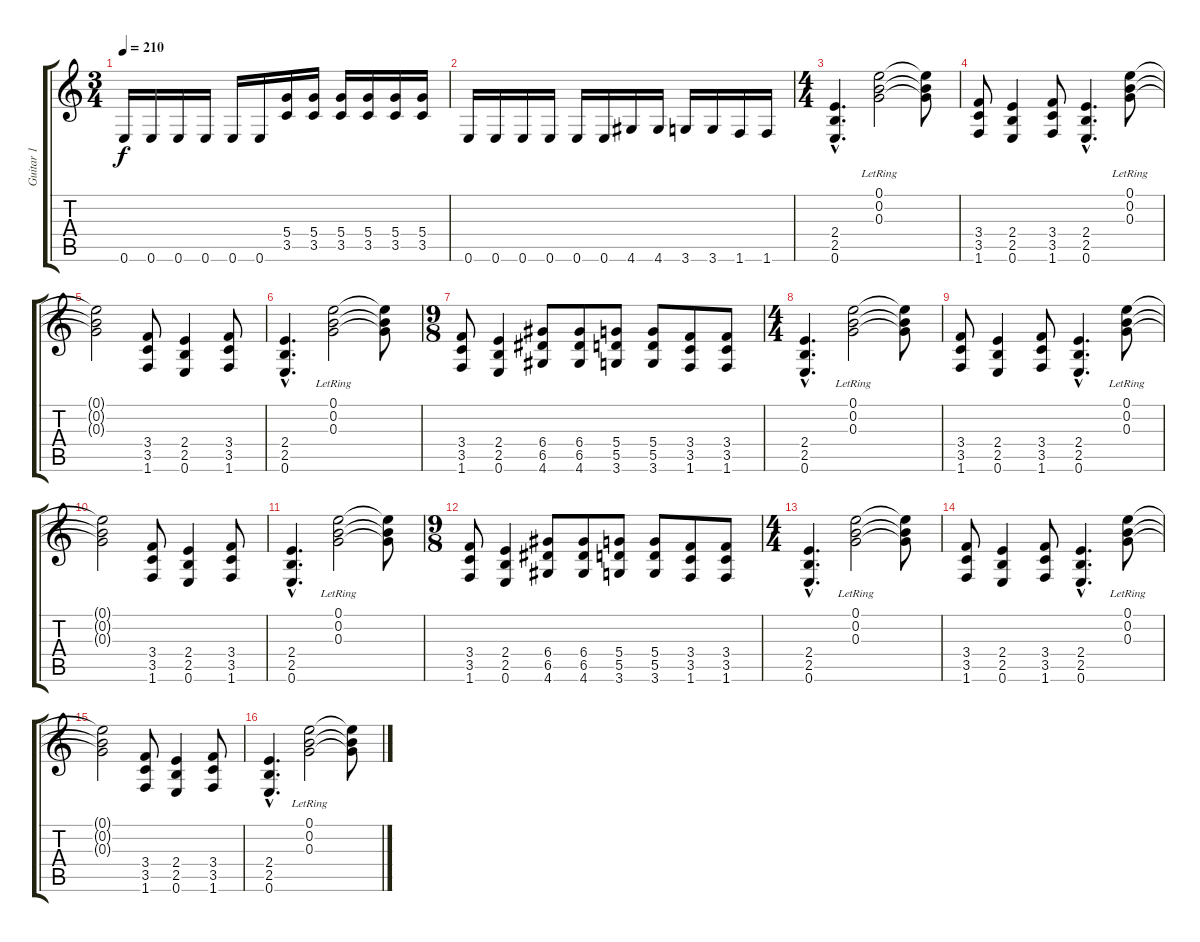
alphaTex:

\track ("Guitar 1" "Guitar 1") {instrument distortionguitar}
\staff {score tabs}
\tuning (E4 B3 G3 D3 A2 E2) {hide}
\ts (3 4)
\tempo 210
\clef g2
\ks c
0.6.16{dy f} 0.6.16 0.6.16 0.6.16 0.6.16 0.6.16 (5.4 3.5).16 (5.4 3.5).16 (5.4 3.5).16 (5.4 3.5).16 (5.4 3.5).16 (5.4 3.5).16 |
0.6.16 0.6.16 0.6.16 0.6.16 0.6.16 0.6.16 4.6.16 4.6.16 3.6.16 3.6.16 1.6.16 1.6.16 |
\ts (4 4)
(2.4{hac} 2.5{hac} 0.6{hac}).4{d} (0.1{lr} 0.2{lr} 0.3{lr}).2 (0.1{t} 0.2{t} 0.3{t}).8 |
(3.4 3.5 1.6).8 (2.4 2.5 0.6).4 (3.4 3.5 1.6).8 (2.4{hac} 2.5{hac} 0.6{hac}).4{d} (0.1{lr} 0.2{lr} 0.3{lr}).8 |
(0.1{t} 0.2{t} 0.3{t}).2 (3.4 3.5 1.6).8 (2.4 2.5 0.6).4 (3.4 3.5 1.6).8 |
(2.4{hac} 2.5{hac} 0.6{hac}).4{d} (0.1{lr} 0.2{lr} 0.3{lr}).2 (0.1{t} 0.2{t} 0.3{t}).8 |
\ts (9 8)
(3.4 3.5 1.6).8 (2.4 2.5 0.6).4 (6.4 6.5 4.6).8 (6.4 6.5 4.6).8 (5.4 5.5 3.6).8 (5.4 5.5 3.6).8 (3.4 3.5 1.6).8 (3.4 3.5 1.6).8 |
\ts (4 4)
(2.4{hac} 2.5{hac} 0.6{hac}).4{d} (0.1{lr} 0.2{lr} 0.3{lr}).2 (0.1{t} 0.2{t} 0.3{t}).8 |
(3.4 3.5 1.6).8 (2.4 2.5 0.6).4 (3.4 3.5 1.6).8 (2.4{hac} 2.5{hac} 0.6{hac}).4{d} (0.1{lr} 0.2{lr} 0.3{lr}).8 |
(0.1{t} 0.2{t} 0.3{t}).2 (3.4 3.5 1.6).8 (2.4 2.5 0.6).4 (3.4 3.5 1.6).8 |
(2.4{hac} 2.5{hac} 0.6{hac}).4{d} (0.1{lr} 0.2{lr} 0.3{lr}).2 (0.1{t} 0.2{t} 0.3{t}).8 |
\ts (9 8)
(3.4 3.5 1.6).8 (2.4 2.5 0.6).4 (6.4 6.5 4.6).8 (6.4 6.5 4.6).8 (5.4 5.5 3.6).8 (5.4 5.5 3.6).8 (3.4 3.5 1.6).8 (3.4 3.5 1.6).8 |
\ts (4 4)
(2.4{hac} 2.5{hac} 0.6{hac}).4{d} (0.1{lr} 0.2{lr} 0.3{lr}).2 (0.1{t} 0.2{t} 0.3{t}).8 |
(3.4 3.5 1.6).8 (2.4 2.5 0.6).4 (3.4 3.5 1.6).8 (2.4{hac} 2.5{hac} 0.6{hac}).4{d} (0.1{lr} 0.2{lr} 0.3{lr}).8 |
(0.1{t} 0.2{t} 0.3{t}).2 (3.4 3.5 1.6).8 (2.4 2.5 0.6).4 (3.4 3.5 1.6).8 |
(2.4{hac} 2.5{hac} 0.6{hac}).4{d} (0.1{lr} 0.2{lr} 0.3{lr}).2 (0.1{t} 0.2{t} 0.3{t}).8
